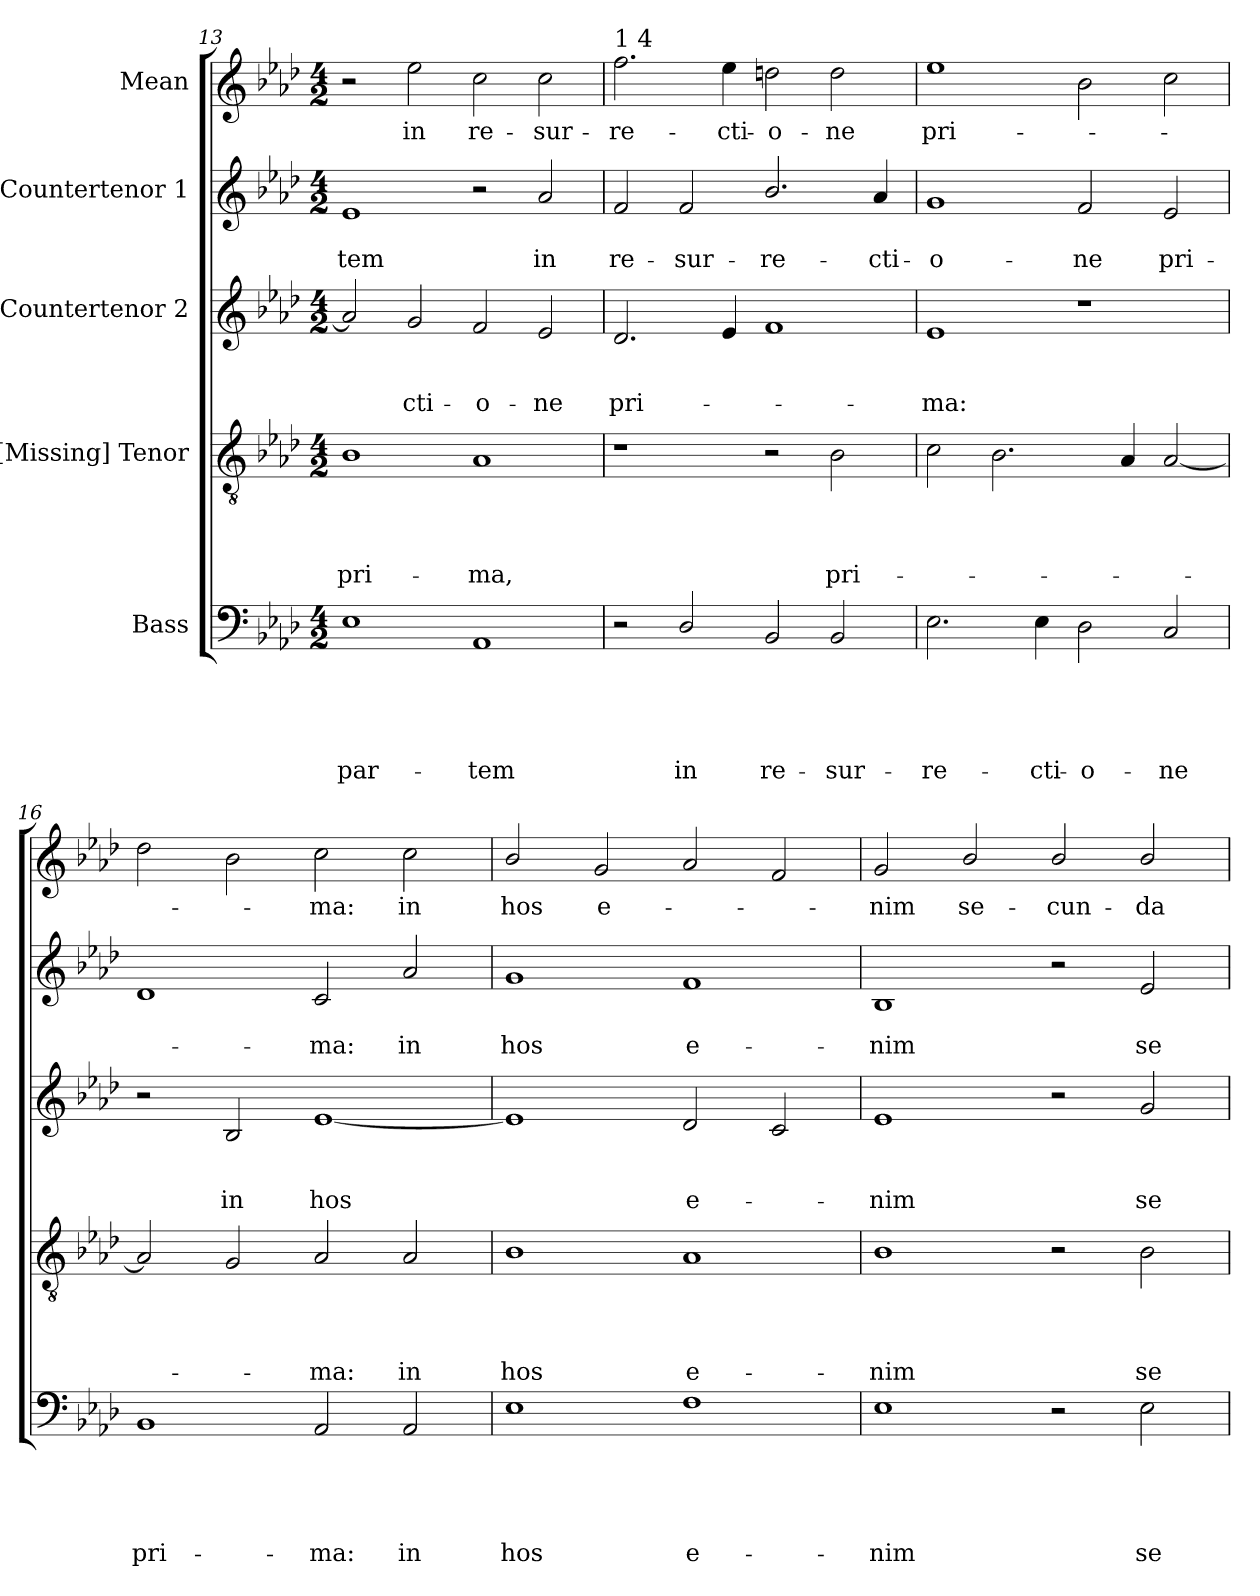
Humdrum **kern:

**kern	**text	**text	**text	**text	**text	**kern	**text	**text	**text	**text	**kern	**text	**text	**text	**kern	**text	**text	**kern	**text
*part5	*part5	*part5	*part5	*part5	*part5	*part4	*part4	*part4	*part4	*part4	*part3	*part3	*part3	*part3	*part2	*part2	*part2	*part1	*part1
*staff5	*staff5	*staff5	*staff5	*staff5	*staff5	*staff4	*staff4	*staff4	*staff4	*staff4	*staff3	*staff3	*staff3	*staff3	*staff2	*staff2	*staff2	*staff1	*staff1
*I"Bass	*	*	*	*	*	*I"[Missing] Tenor	*	*	*	*	*I"Countertenor 2	*	*	*	*I"Countertenor 1	*	*	*I"Mean	*
*clefF4	*	*	*	*	*	*clefGv2	*	*	*	*	*clefG2	*	*	*	*clefG2	*	*	*clefG2	*
*k[b-e-a-d-]	*	*	*	*	*	*k[b-e-a-d-]	*	*	*	*	*k[b-e-a-d-]	*	*	*	*k[b-e-a-d-]	*	*	*k[b-e-a-d-]	*
*A-:	*	*	*	*	*	*A-:	*	*	*	*	*A-:	*	*	*	*A-:	*	*	*A-:	*
*M4/2	*	*	*	*	*	*M4/2	*	*	*	*	*M4/2	*	*	*	*M4/2	*	*	*M4/2	*
=13	=13	=13	=13	=13	=13	=13	=13	=13	=13	=13	=13	=13	=13	=13	=13	=13	=13	=13	=13
!	!	!	!	!	!LO:LY:b	!	!	!	!	!LO:LY:b	!	!	!	!	!	!	!LO:LY:b	!	!
1E-	.	.	.	.	par-	1B-	.	.	.	pri-	2a-/]	.	.	.	1e-	.	-tem	2r	.
!	!	!	!	!	!	!	!	!	!	!	!	!	!	!LO:LY:b	!	!	!	!	!LO:LY:b
.	.	.	.	.	.	.	.	.	.	.	2g/	.	.	-cti-	.	.	.	2ee-\	in
!	!	!	!	!	!LO:LY:b	!	!	!	!	!LO:LY:b	!	!	!	!LO:LY:b	!	!	!	!	!LO:LY:b
1AA-	.	.	.	.	-tem	1A-	.	.	.	-ma,	2f/	.	.	-o-	2r	.	.	2cc\	re-
!	!	!	!	!	!	!	!	!	!	!	!	!	!	!LO:LY:b	!	!	!LO:LY:b	!	!LO:LY:b
.	.	.	.	.	.	.	.	.	.	.	2e-/	.	.	-ne	2a-/	.	in	2cc\	-sur-
!!LO:LB:g=z
=14!	=14!	=14!	=14!	=14!	=14!	=14!	=14!	=14!	=14!	=14!	=14!	=14!	=14!	=14!	=14!	=14!	=14!	=14!	=14!
!	!	!	!	!	!	!	!	!	!	!	!	!	!	!	!	!	!	!LO:TX:a:t=1 4	!
!	!	!	!	!	!	!	!	!	!	!	!	!	!	!LO:LY:b	!	!	!LO:LY:b	!	!LO:LY:b
2r	.	.	.	.	.	1r	.	.	.	.	2.d-/	.	.	pri-	2f/	.	re-	2.ff\	-re-
!	!	!	!	!	!LO:LY:b	!	!	!	!	!	!	!	!	!	!	!	!LO:LY:b	!	!
2D-/	.	.	.	.	in	.	.	.	.	.	.	.	.	.	2f/	.	-sur-	.	.
!	!	!	!	!	!	!	!	!	!	!	!	!	!	!	!	!	!	!	!LO:LY:b
.	.	.	.	.	.	.	.	.	.	.	4e-/	.	.	.	.	.	.	4ee-\	-cti-
!	!	!	!	!	!LO:LY:b	!	!	!	!	!	!	!	!	!	!	!	!LO:LY:b	!	!LO:LY:b
2BB-/	.	.	.	.	re-	2r	.	.	.	.	1f	.	.	.	2.b-/	.	-re-	2ddn\	-o-
!	!	!	!	!	!LO:LY:b	!	!	!	!	!LO:LY:b	!	!	!	!	!	!	!	!	!LO:LY:b
2BB-/	.	.	.	.	-sur-	2B-\	.	.	.	pri-	.	.	.	.	.	.	.	2dd\	-ne
!	!	!	!	!	!	!	!	!	!	!	!	!	!	!	!	!	!LO:LY:b	!	!
.	.	.	.	.	.	.	.	.	.	.	.	.	.	.	4a-/	.	-cti-	.	.
=15!	=15!	=15!	=15!	=15!	=15!	=15!	=15!	=15!	=15!	=15!	=15!	=15!	=15!	=15!	=15!	=15!	=15!	=15!	=15!
!	!	!	!	!	!LO:LY:b	!	!	!	!	!	!	!	!	!LO:LY:b	!	!	!LO:LY:b	!	!LO:LY:b
2.E-\	.	.	.	.	-re-	2c\	.	.	.	.	1e-	.	.	-ma:	1g	.	-o-	1ee-	pri-
.	.	.	.	.	.	2.B-\	.	.	.	.	.	.	.	.	.	.	.	.	.
!	!	!	!	!	!LO:LY:b	!	!	!	!	!	!	!	!	!	!	!	!	!	!
4E-\	.	.	.	.	-cti-	.	.	.	.	.	.	.	.	.	.	.	.	.	.
!	!	!	!	!	!LO:LY:b	!	!	!	!	!	!	!	!	!	!	!	!LO:LY:b	!	!
2D-\	.	.	.	.	-o-	.	.	.	.	.	1r	.	.	.	2f/	.	-ne	2b-\	.
.	.	.	.	.	.	4A-/	.	.	.	.	.	.	.	.	.	.	.	.	.
!	!	!	!	!	!LO:LY:b	!	!	!	!	!	!	!	!	!	!	!	!LO:LY:b	!	!
2C/	.	.	.	.	-ne	[<2A-/	.	.	.	.	.	.	.	.	2e-/	.	pri-	2cc\	.
=16!	=16!	=16!	=16!	=16!	=16!	=16!	=16!	=16!	=16!	=16!	=16!	=16!	=16!	=16!	=16!	=16!	=16!	=16!	=16!
!	!	!	!	!	!LO:LY:b	!	!	!	!	!	!	!	!	!	!	!	!	!	!
1BB-	.	.	.	.	pri-	2A-/]	.	.	.	.	2r	.	.	.	1d-	.	.	2dd-\	.
!	!	!	!	!	!	!	!	!	!	!	!	!	!	!LO:LY:b	!	!	!	!	!
.	.	.	.	.	.	2G/	.	.	.	.	2B-/	.	.	in	.	.	.	2b-\	.
!	!	!	!	!	!LO:LY:b	!	!	!	!	!LO:LY:b	!	!	!	!LO:LY:b	!	!	!LO:LY:b	!	!LO:LY:b
2AA-/	.	.	.	.	-ma:	2A-/	.	.	.	-ma:	[<1e-	.	.	hos	2c/	.	-ma:	2cc\	-ma:
!	!	!	!	!	!LO:LY:b	!	!	!	!	!LO:LY:b	!	!	!	!	!	!	!LO:LY:b	!	!LO:LY:b
2AA-/	.	.	.	.	in	2A-/	.	.	.	in	.	.	.	.	2a-/	.	in	2cc\	in
=17!	=17!	=17!	=17!	=17!	=17!	=17!	=17!	=17!	=17!	=17!	=17!	=17!	=17!	=17!	=17!	=17!	=17!	=17!	=17!
!	!	!	!	!	!LO:LY:b	!	!	!	!	!LO:LY:b	!	!	!	!	!	!	!LO:LY:b	!	!LO:LY:b
1E-	.	.	.	.	hos	1B-	.	.	.	hos	1e-]	.	.	.	1g	.	hos	2b-/	hos
!	!	!	!	!	!	!	!	!	!	!	!	!	!	!	!	!	!	!	!LO:LY:b
.	.	.	.	.	.	.	.	.	.	.	.	.	.	.	.	.	.	2g/	e-
!	!	!	!	!	!LO:LY:b	!	!	!	!	!LO:LY:b	!	!	!	!LO:LY:b	!	!	!LO:LY:b	!	!
1F	.	.	.	.	e-	1A-	.	.	.	e-	2d-/	.	.	e-	1f	.	e-	2a-/	.
.	.	.	.	.	.	.	.	.	.	.	2c/	.	.	.	.	.	.	2f/	.
=18!	=18!	=18!	=18!	=18!	=18!	=18!	=18!	=18!	=18!	=18!	=18!	=18!	=18!	=18!	=18!	=18!	=18!	=18!	=18!
!	!	!	!	!	!LO:LY:b	!	!	!	!	!LO:LY:b	!	!	!	!LO:LY:b	!	!	!LO:LY:b	!	!LO:LY:b
1E-	.	.	.	.	-nim	1B-	.	.	.	-nim	1e-	.	.	-nim	1B-	.	-nim	2g/	-nim
!	!	!	!	!	!	!	!	!	!	!	!	!	!	!	!	!	!	!	!LO:LY:b
.	.	.	.	.	.	.	.	.	.	.	.	.	.	.	.	.	.	2b-/	se-
!	!	!	!	!	!	!	!	!	!	!	!	!	!	!	!	!	!	!	!LO:LY:b
2r	.	.	.	.	.	2r	.	.	.	.	2r	.	.	.	2r	.	.	2b-/	-cun-
!	!	!	!	!	!LO:LY:b	!	!	!	!	!LO:LY:b	!	!	!	!LO:LY:b	!	!	!LO:LY:b	!	!LO:LY:b
2E-\	.	.	.	.	se-	2B-\	.	.	.	se-	2g/	.	.	se-	2e-/	.	se-	2b-/	-da
=!	=!	=!	=!	=!	=!	=!	=!	=!	=!	=!	=!	=!	=!	=!	=!	=!	=!	=!	=!
*-	*-	*-	*-	*-	*-	*-	*-	*-	*-	*-	*-	*-	*-	*-	*-	*-	*-	*-	*-
